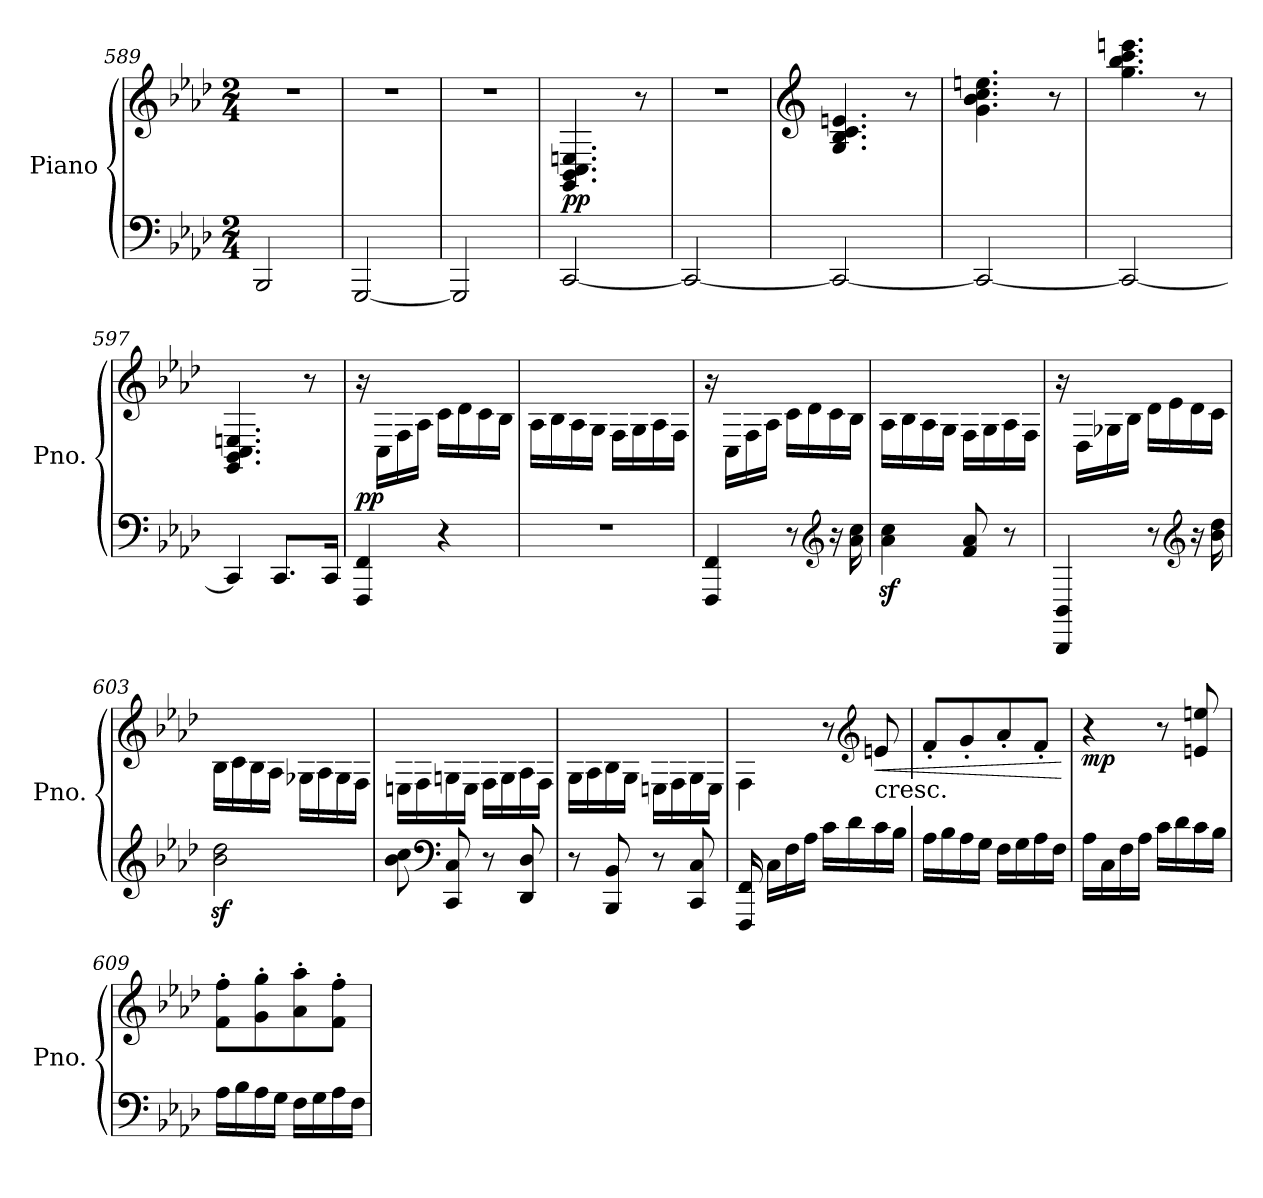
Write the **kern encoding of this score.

**kern	**kern	**dynam
*part1	*part1	*part1
*staff2	*staff1	*staff1/2
*I"Piano	*	*
*I'Pno.	*	*
*clefF4	*clefG2	*
*k[b-e-a-d-]	*k[b-e-a-d-]	*
*M2/4	*M2/4	*
=589	=589	=589
2BBB-/	2r	.
=590	=590	=590
[2GGG/	2r	.
=591	=591	=591
2GGG/]	2r	.
=592	=592	=592
!	!	!LO:DY:b
[2CC/	4.GG/ 4.BB-/ 4.C/ 4.En/	pp
.	8r	.
=593	=593	=593
2CC/_	2r	.
=594	=594	=594
*	*clefG2	*
2CC/_	4.G/ 4.B-/ 4.c/ 4.en/	.
.	8r	.
=595	=595	=595
2CC/_	4.g\ 4.b-\ 4.cc\ 4.een\	.
.	8r	.
=596	=596	=596
2CC/_	4.gg\ 4.bb-\ 4.ccc\ 4.eeen\	.
.	8r	.
!!LO:LB:g=z
=597	=597	=597
4CC/]	4.GG/ 4.BB-/ 4.C/ 4.En/	.
8.CC/L	.	.
.	8r	.
16CC/Jk	.	.
=598	=598	=598
!	!	!LO:DY:b
4FFF/ 4FF/	16r	pp
.	16C\LL	.
.	16F\	.
.	16A-\JJ	.
4r	16c\LL	.
.	16d-\	.
.	16c\	.
.	16B-\JJ	.
=599	=599	=599
2r	16A-\LL	.
.	16B-\	.
.	16A-\	.
.	16G\JJ	.
.	16F\LL	.
.	16G\	.
.	16A-\	.
.	16F\JJ	.
=600	=600	=600
4FFF/ 4FF/	16r	.
.	16C\LL	.
.	16F\	.
.	16A-\JJ	.
8r	16c\LL	.
.	16d-\	.
*clefG2	*	*
16r	16c\	.
16a-\ 16cc\	16B-\JJ	.
=601	=601	=601
4a-\z< 4cc\z<	16A-\LL	.
.	16B-\	.
.	16A-\	.
.	16G\JJ	.
8f/ 8a-/	16F\LL	.
.	16G\	.
8r	16A-\	.
.	16F\JJ	.
!!LO:LB:g=z
=602	=602	=602
4BBB-/ 4BB-/	16r	.
.	16D-\LL	.
.	16G-X\	.
.	16B-\JJ	.
8r	16d-\LL	.
.	16e-\	.
*clefG2	*	*
16r	16d-\	.
16b-\ 16dd-\	16c\JJ	.
=603	=603	=603
2b-\z< 2dd-\z<	16B-\LL	.
.	16c\	.
.	16B-\	.
.	16A-\JJ	.
.	16G-X\LL	.
.	16A-\	.
.	16G-\	.
.	16F\JJ	.
=604	=604	=604
8b-\ 8cc\	16En\LL	.
.	16F\	.
*clefF4	*	*
8CC/ 8C/	16Gn\	.
.	16E\JJ	.
8r	16F\LL	.
.	16G\	.
8DD-/ 8D-/	16A-\	.
.	16F\JJ	.
=605	=605	=605
8r	16G\LL	.
.	16A-\	.
8BBB-/ 8BB-/	16B-\	.
.	16G\JJ	.
8r	16En\LL	.
.	16F\	.
8CC/ 8C/	16G\	.
.	16E\JJ	.
!!LO:LB:g=z
=606	=606	=606
16FFF/ 16FF/	4F\	.
16C\LL	.	.
16F\	.	.
16A-\JJ	.	.
16c\LL	8r	.
16d-\	.	.
*	*clefG2	*
!	!LO:TX:b:t=cresc.	!
!	!	!LO:HP:b
16c\	8en/	<
16B-\JJ	.	.
=607	=607	=607
16A-\LL	8f'/L	.
16B-\	.	.
16A-\	8g'/	.
16G\JJ	.	.
16F\LL	8a-'/	.
16G\	.	.
16A-\	8f'/J	.
16F\JJ	.	.
.	.	[
=608	=608	=608
!	!	!LO:DY:b
16A-\LL	4r	mp
16C\	.	.
16F\	.	.
16A-\JJ	.	.
16c\LL	8r	.
16d-\	.	.
16c\	8en/ 8een/	.
16B-\JJ	.	.
=609	=609	=609
16A-\LL	8f\' 8ff\'L	.
16B-\	.	.
16A-\	8g\' 8gg\'	.
16G\JJ	.	.
16F\LL	8a-\' 8aa-\'	.
16G\	.	.
16A-\	8f\' 8ff\'J	.
16F\JJ	.	.
=	=	=
*-	*-	*-
